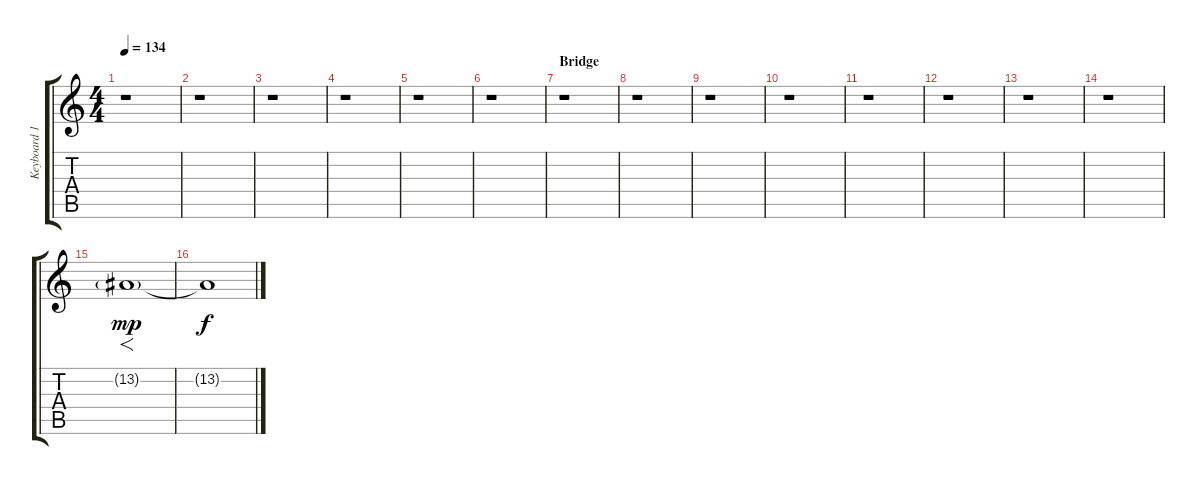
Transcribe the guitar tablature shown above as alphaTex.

\track ("Keyboard 1" "Keyboard 1") {instrument voiceoohs}
\staff {score tabs}
\tuning (D4 A3 F3 C3 G2 D2) {hide}
\ts (4 4)
\tempo 134
\clef g2
\ks c
r.1{dy f} |
r.1 |
r.1 |
r.1 |
r.1 |
r.1 |
\section ("" "Bridge")
r.1 |
r.1 |
r.1 |
r.1 |
\section ("" "")
r.1 |
r.1 |
r.1 |
r.1 |
13.2{g}.1{f dy mp volume 11 instrument synthvoice} |
13.2{t}.1{dy f}
